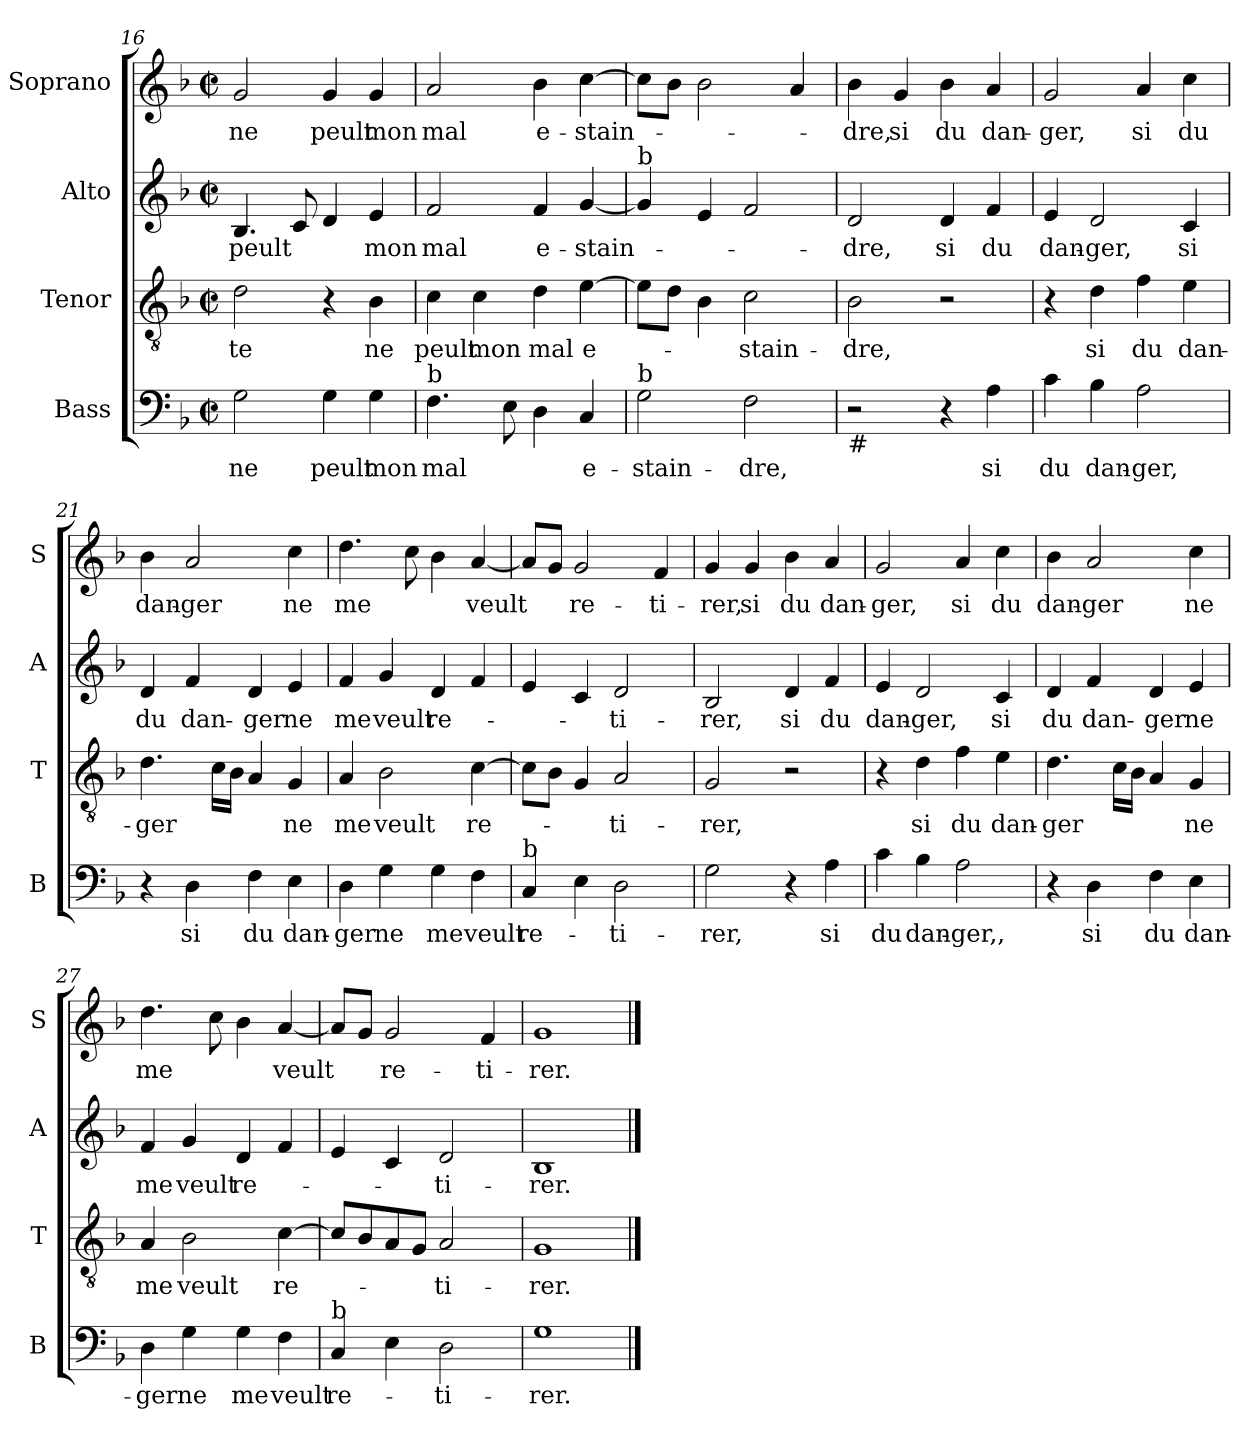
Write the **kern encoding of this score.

**kern	**text	**kern	**text	**kern	**text	**kern	**text
*part4	*part4	*part3	*part3	*part2	*part2	*part1	*part1
*staff4	*staff4	*staff3	*staff3	*staff2	*staff2	*staff1	*staff1
*I"Bass	*	*I"Tenor	*	*I"Alto	*	*I"Soprano	*
*I'B	*	*I'T	*	*I'A	*	*I'S	*
*clefF4	*	*clefGv2	*	*clefG2	*	*clefG2	*
*k[b-]	*	*k[b-]	*	*k[b-]	*	*k[b-]	*
*M2/2	*	*M2/2	*	*M2/2	*	*M2/2	*
*met(c|)	*	*met(c|)	*	*met(c|)	*	*met(c|)	*
=16	=16	=16	=16	=16	=16	=16	=16
!	!LO:LY:b	!	!LO:LY:b	!	!LO:LY:b	!	!LO:LY:b
2G\	ne	2d\	-te	4.B-/	peult	2g/	ne
.	.	.	.	8c/	.	.	.
!	!LO:LY:b	!	!	!	!	!	!LO:LY:b
4G\	peult	4r	.	4d/	.	4g/	peult
!	!LO:LY:b	!	!LO:LY:b	!	!LO:LY:b	!	!LO:LY:b
4G\	mon	4B-\	ne	4e/	mon	4g/	mon
=17	=17	=17	=17	=17	=17	=17	=17
!LO:TX:a:t=b	!	!	!	!	!	!	!
!	!LO:LY:b	!	!LO:LY:b	!	!LO:LY:b	!	!LO:LY:b
4.F\	mal	4c\	peult	2f/	mal	2a/	mal
!	!	!	!LO:LY:b	!	!	!	!
.	.	4c\	mon	.	.	.	.
8E\	.	.	.	.	.	.	.
!	!	!	!LO:LY:b	!	!LO:LY:b	!	!LO:LY:b
4D\	.	4d\	mal	4f/	e-	4b-\	e-
!	!LO:LY:b	!	!LO:LY:b	!	!LO:LY:b	!	!LO:LY:b
4C/	e-	[4e\	e-	[4g/	-stain-	[4cc\	-stain-
=18	=18	=18	=18	=18	=18	=18	=18
!	!	!	!	!LO:TX:a:t=b	!	!	!
!LO:TX:a:t=b	!	!	!	!	!	!	!
!	!LO:LY:b	!	!	!	!	!	!
2G\	-stain-	8eL]	.	4g/]	.	8ccL]	.
.	.	8dJ	.	.	.	8b-J	.
.	.	4B-\	.	4e/	.	2b-\	.
!	!LO:LY:b	!	!LO:LY:b	!	!	!	!
2F\	-dre,	2c\	-stain-	2f/	.	.	.
.	.	.	.	.	.	4a/	.
=19	=19	=19	=19	=19	=19	=19	=19
!LO:TX:b:t=#	!	!	!	!	!	!	!
!	!	!	!LO:LY:b	!	!LO:LY:b	!	!LO:LY:b
2r	.	2B-\	-dre,	2d/	-dre,	4b-\	-dre,
!	!	!	!	!	!	!	!LO:LY:b
.	.	.	.	.	.	4g/	si
!	!	!	!	!	!LO:LY:b	!	!LO:LY:b
4r	.	2r	.	4d/	si	4b-\	du
!	!LO:LY:b	!	!	!	!LO:LY:b	!	!LO:LY:b
4A\	si	.	.	4f/	du	4a/	dan-
!!LO:LB:g=z
=20	=20	=20	=20	=20	=20	=20	=20
!	!LO:LY:b	!	!	!	!LO:LY:b	!	!LO:LY:b
4c\	du	4r	.	4e/	dan-	2g/	-ger,
!	!LO:LY:b	!	!LO:LY:b	!	!LO:LY:b	!	!
4B-\	dan-	4d\	si	2d/	-ger,	.	.
!	!LO:LY:b	!	!LO:LY:b	!	!	!	!LO:LY:b
2A\	-ger,	4f\	du	.	.	4a/	si
!	!	!	!LO:LY:b	!	!LO:LY:b	!	!LO:LY:b
.	.	4e\	dan-	4c/	si	4cc\	du
=21	=21	=21	=21	=21	=21	=21	=21
!	!	!	!LO:LY:b	!	!LO:LY:b	!	!LO:LY:b
4r	.	4.d\	-ger	4d/	du	4b-\	dan-
!	!LO:LY:b	!	!	!	!LO:LY:b	!	!LO:LY:b
4D\	si	.	.	4f/	dan-	2a/	-ger
.	.	16cLL	.	.	.	.	.
.	.	16B-JJ	.	.	.	.	.
!	!LO:LY:b	!	!	!	!LO:LY:b	!	!
4F\	du	4A/	.	4d/	-ger	.	.
!	!LO:LY:b	!	!LO:LY:b	!	!LO:LY:b	!	!LO:LY:b
4E\	dan-	4G/	ne	4e/	ne	4cc\	ne
=22	=22	=22	=22	=22	=22	=22	=22
!	!LO:LY:b	!	!LO:LY:b	!	!LO:LY:b	!	!LO:LY:b
4D\	-ger	4A/	me	4f/	me	4.dd\	me
!	!LO:LY:b	!	!LO:LY:b	!	!LO:LY:b	!	!
4G\	ne	2B-\	veult	4g/	veult	.	.
.	.	.	.	.	.	8cc\	.
!	!LO:LY:b	!	!	!	!LO:LY:b	!	!
4G\	me	.	.	4d/	re-	4b-\	.
!	!LO:LY:b	!	!LO:LY:b	!	!	!	!LO:LY:b
4F\	veult	[4c\	re-	4f/	.	[4a/	veult
=23	=23	=23	=23	=23	=23	=23	=23
!LO:TX:a:t=b	!	!	!	!	!	!	!
!	!LO:LY:b	!	!	!	!	!	!
4C/	re-	8cL]	.	4e/	.	8aL]	.
.	.	8B-J	.	.	.	8gJ	.
!	!	!	!	!	!	!	!LO:LY:b
4E\	.	4G/	.	4c/	.	2g/	re-
!	!LO:LY:b	!	!LO:LY:b	!	!LO:LY:b	!	!
2D\	-ti-	2A/	-ti-	2d/	-ti-	.	.
!	!	!	!	!	!	!	!LO:LY:b
.	.	.	.	.	.	4f/	-ti-
=24	=24	=24	=24	=24	=24	=24	=24
!	!LO:LY:b	!	!LO:LY:b	!	!LO:LY:b	!	!LO:LY:b
2G\	-rer,	2G/	-rer,	2B-/	-rer,	4g/	-rer,
!	!	!	!	!	!	!	!LO:LY:b
.	.	.	.	.	.	4g/	si
!	!	!	!	!	!LO:LY:b	!	!LO:LY:b
4r	.	2r	.	4d/	si	4b-\	du
!	!LO:LY:b	!	!	!	!LO:LY:b	!	!LO:LY:b
4A\	si	.	.	4f/	du	4a/	dan-
!!LO:PB:g=z
=25	=25	=25	=25	=25	=25	=25	=25
!	!LO:LY:b	!	!	!	!LO:LY:b	!	!LO:LY:b
4c\	du	4r	.	4e/	dan-	2g/	-ger,
!	!LO:LY:b	!	!LO:LY:b	!	!LO:LY:b	!	!
4B-\	dan-	4d\	si	2d/	-ger,	.	.
!	!LO:LY:b	!	!LO:LY:b	!	!	!	!LO:LY:b
2A\	-ger,,	4f\	du	.	.	4a/	si
!	!	!	!LO:LY:b	!	!LO:LY:b	!	!LO:LY:b
.	.	4e\	dan-	4c/	si	4cc\	du
=26	=26	=26	=26	=26	=26	=26	=26
!	!	!	!LO:LY:b	!	!LO:LY:b	!	!LO:LY:b
4r	.	4.d\	-ger	4d/	du	4b-\	dan-
!	!LO:LY:b	!	!	!	!LO:LY:b	!	!LO:LY:b
4D\	si	.	.	4f/	dan-	2a/	-ger
.	.	16cLL	.	.	.	.	.
.	.	16B-JJ	.	.	.	.	.
!	!LO:LY:b	!	!	!	!LO:LY:b	!	!
4F\	du	4A/	.	4d/	-ger	.	.
!	!LO:LY:b	!	!LO:LY:b	!	!LO:LY:b	!	!LO:LY:b
4E\	dan-	4G/	ne	4e/	ne	4cc\	ne
=27	=27	=27	=27	=27	=27	=27	=27
!	!LO:LY:b	!	!LO:LY:b	!	!LO:LY:b	!	!LO:LY:b
4D\	-ger	4A/	me	4f/	me	4.dd\	me
!	!LO:LY:b	!	!LO:LY:b	!	!LO:LY:b	!	!
4G\	ne	2B-\	veult	4g/	veult	.	.
.	.	.	.	.	.	8cc\	.
!	!LO:LY:b	!	!	!	!LO:LY:b	!	!
4G\	me	.	.	4d/	re-	4b-\	.
!	!LO:LY:b	!	!LO:LY:b	!	!	!	!LO:LY:b
4F\	veult	[4c\	re-	4f/	.	[4a/	veult
=28	=28	=28	=28	=28	=28	=28	=28
!LO:TX:a:t=b	!	!	!	!	!	!	!
!	!LO:LY:b	!	!	!	!	!	!
4C/	re-	8cL]	.	4e/	.	8aL]	.
.	.	8B-	.	.	.	8gJ	.
!	!	!	!	!	!	!	!LO:LY:b
4E\	.	8A	.	4c/	.	2g/	re-
.	.	8GJ	.	.	.	.	.
!	!LO:LY:b	!	!LO:LY:b	!	!LO:LY:b	!	!
2D\	-ti-	2A/	-ti-	2d/	-ti-	.	.
!	!	!	!	!	!	!	!LO:LY:b
.	.	.	.	.	.	4f/	-ti-
=29	=29	=29	=29	=29	=29	=29	=29
!	!LO:LY:b	!	!LO:LY:b	!	!LO:LY:b	!	!LO:LY:b
1G	-rer.	1G	-rer.	1B-	-rer.	1g	-rer.
==	==	==	==	==	==	==	==
*-	*-	*-	*-	*-	*-	*-	*-
